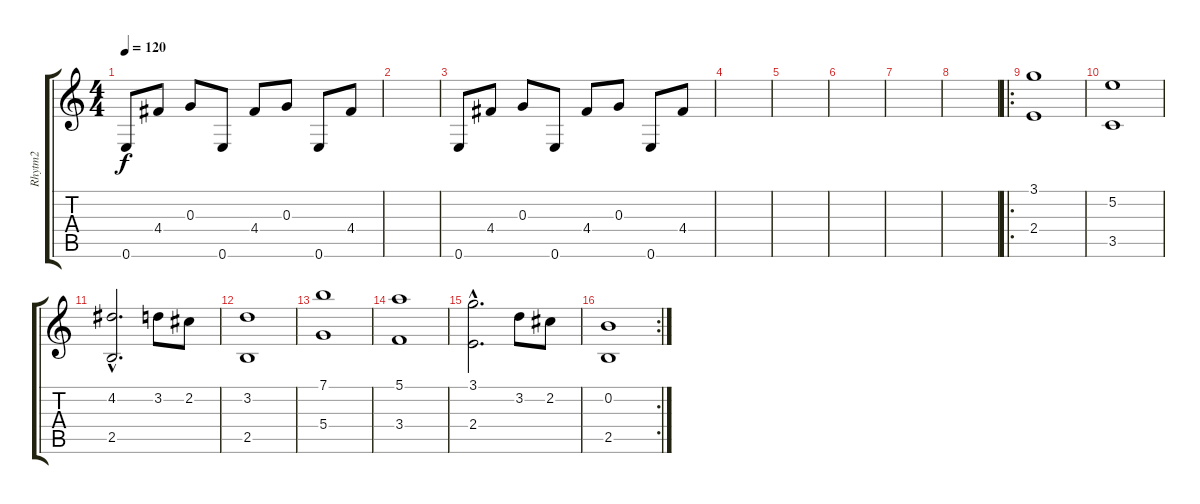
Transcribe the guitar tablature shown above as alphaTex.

\track ("Rhytm2" "Rhytm2") {instrument acousticguitarsteel}
\staff {score tabs}
\tuning (E4 B3 G3 D3 A2 E2) {hide}
\ts (4 4)
\tempo 120
\clef g2
\ks c
0.6.8{dy f} 4.4.8 0.3.8 0.6.8 4.4.8 0.3.8 0.6.8 4.4.8 |
|
0.6.8 4.4.8 0.3.8 0.6.8 4.4.8 0.3.8 0.6.8 4.4.8 |
|
|
|
|
|
\ro
(3.1 2.4).1 |
(5.2 3.5).1 |
(4.2{hac} 2.5{hac}).2{d} 3.2.8 2.2.8 |
(3.2 2.5).1 |
(7.1 5.4).1 |
(5.1 3.4).1 |
(3.1{hac} 2.4{hac}).2{d} 3.2.8 2.2.8 |
\rc 2
(0.2 2.5).1
